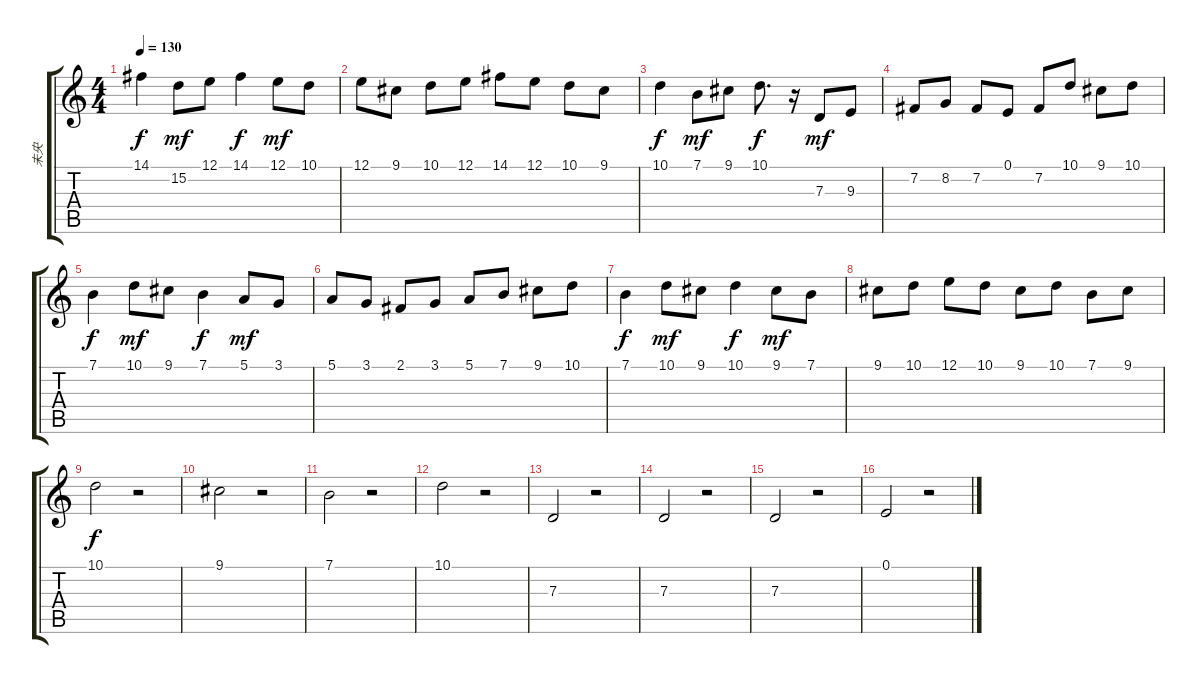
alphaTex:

\track ("未央" "未央") {instrument churchorgan}
\staff {score tabs}
\tuning (E4 B3 G3 D3 A2 E2) {hide}
\ts (4 4)
\tempo 130
\clef g2
\ks c
14.1.4{dy f} 15.2.8{dy mf} 12.1.8 14.1.4{dy f} 12.1.8{dy mf} 10.1.8 |
12.1.8 9.1.8 10.1.8 12.1.8 14.1.8 12.1.8 10.1.8 9.1.8 |
10.1.4{dy f} 7.1.8{dy mf} 9.1.8 10.1.8{d dy f} r.16 7.3.8{dy mf} 9.3.8 |
7.2.8 8.2.8 7.2.8 0.1.8 7.2.8 10.1.8 9.1.8 10.1.8 |
7.1.4{dy f} 10.1.8{dy mf} 9.1.8 7.1.4{dy f} 5.1.8{dy mf} 3.1.8 |
5.1.8 3.1.8 2.1.8 3.1.8 5.1.8 7.1.8 9.1.8 10.1.8 |
7.1.4{dy f} 10.1.8{dy mf} 9.1.8 10.1.4{dy f} 9.1.8{dy mf} 7.1.8 |
9.1.8 10.1.8 12.1.8 10.1.8 9.1.8 10.1.8 7.1.8 9.1.8 |
10.1.2{dy f} r.2 |
9.1.2 r.2 |
7.1.2 r.2 |
10.1.2 r.2 |
7.3.2 r.2 |
7.3.2 r.2 |
7.3.2 r.2 |
0.1.2 r.2
